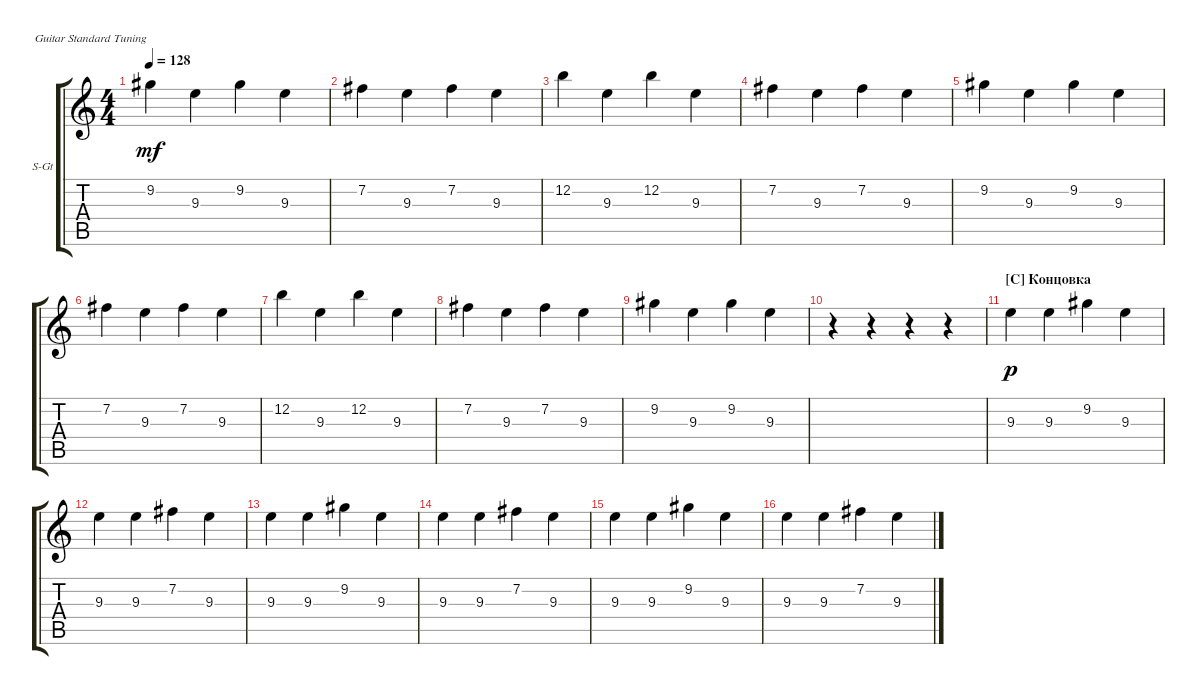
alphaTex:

\defaultSystemsLayout 4
\bracketExtendMode groupsimilarinstruments
\firstSystemTrackNameOrientation horizontal
\otherSystemsTrackNameOrientation horizontal
\track ("перебор" "S-Gt") {instrument acousticguitarsteel}
\staff {score tabs}
\tuning (E4 B3 G3 D3 A2 E2)
\ts (4 4)
\tempo 128
\clef g2
\ks c
9.2.4{dy mf} 9.3.4 9.2.4 9.3.4 |
7.2.4 9.3.4 7.2.4 9.3.4 |
12.2.4 9.3.4 12.2.4 9.3.4 |
7.2.4 9.3.4 7.2.4 9.3.4 |
9.2.4 9.3.4 9.2.4 9.3.4 |
7.2.4 9.3.4 7.2.4 9.3.4 |
12.2.4 9.3.4 12.2.4 9.3.4 |
7.2.4 9.3.4 7.2.4 9.3.4 |
9.2.4 9.3.4 9.2.4 9.3.4 |
r.4 r.4 r.4 r.4 |
\section ("C" "Концовка")
9.3.4{dy p} 9.3.4 9.2.4 9.3.4 |
9.3.4 9.3.4 7.2.4 9.3.4 |
9.3.4 9.3.4 9.2.4 9.3.4 |
9.3.4 9.3.4 7.2.4 9.3.4 |
9.3.4 9.3.4 9.2.4 9.3.4 |
9.3.4 9.3.4 7.2.4 9.3.4
